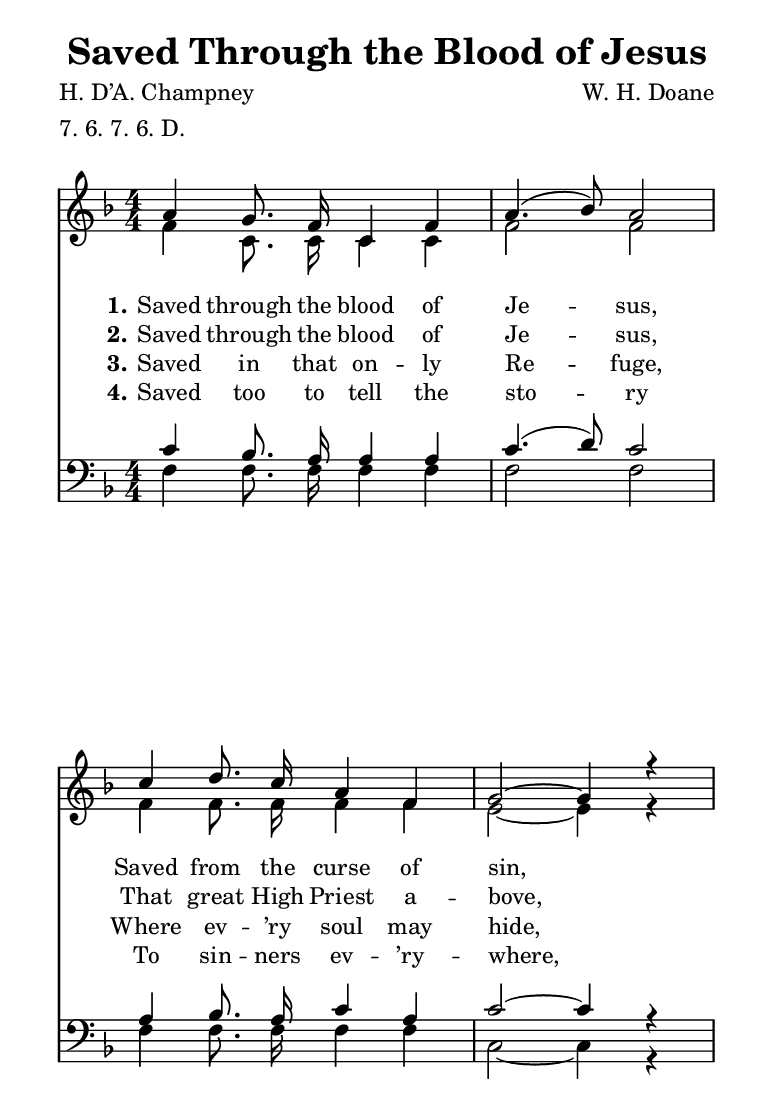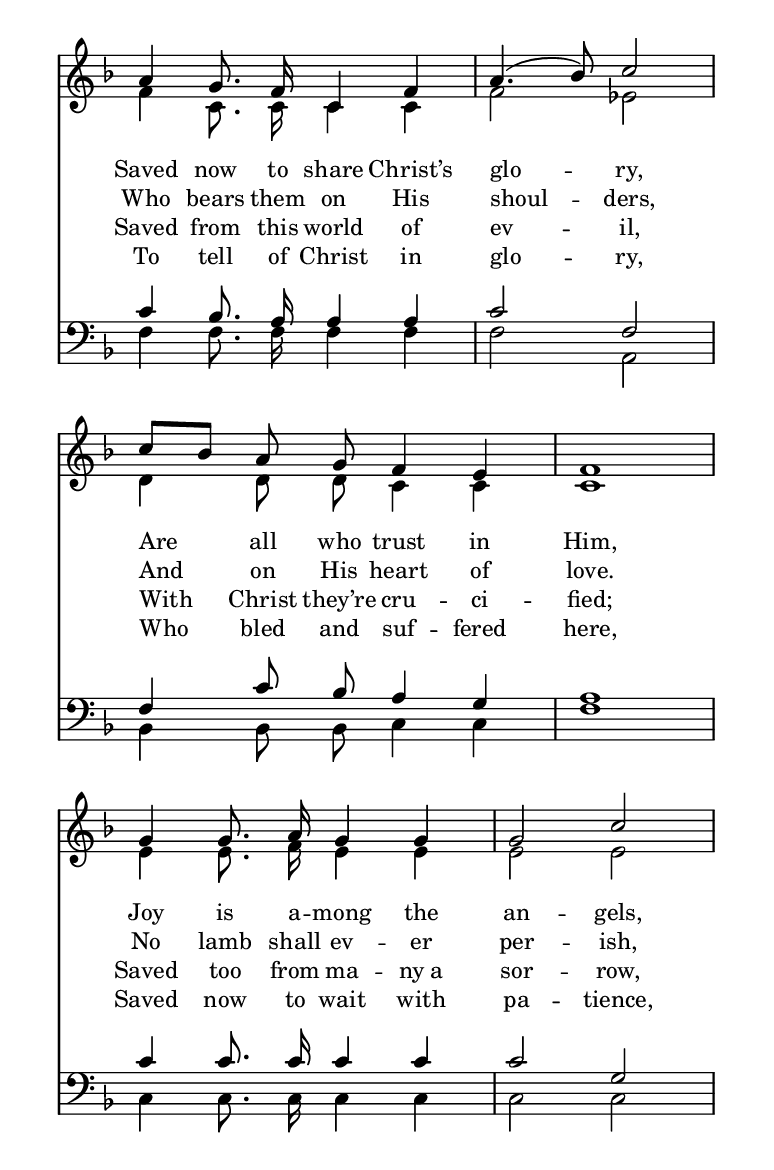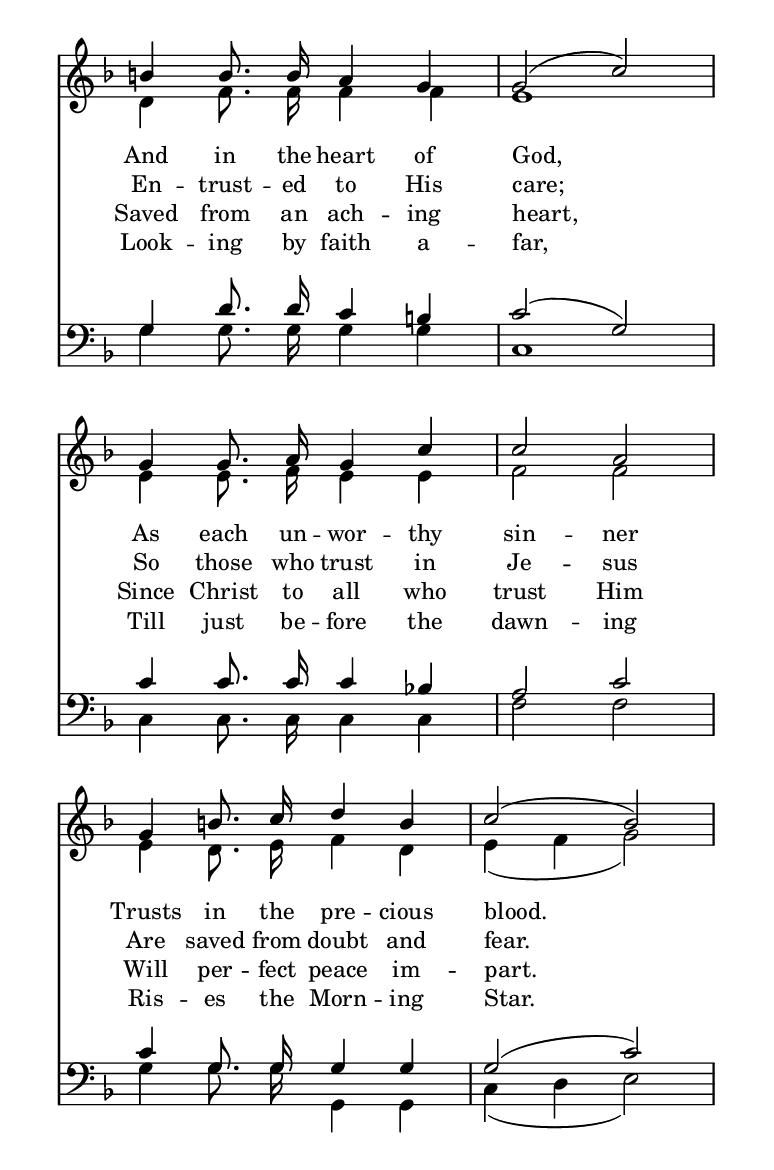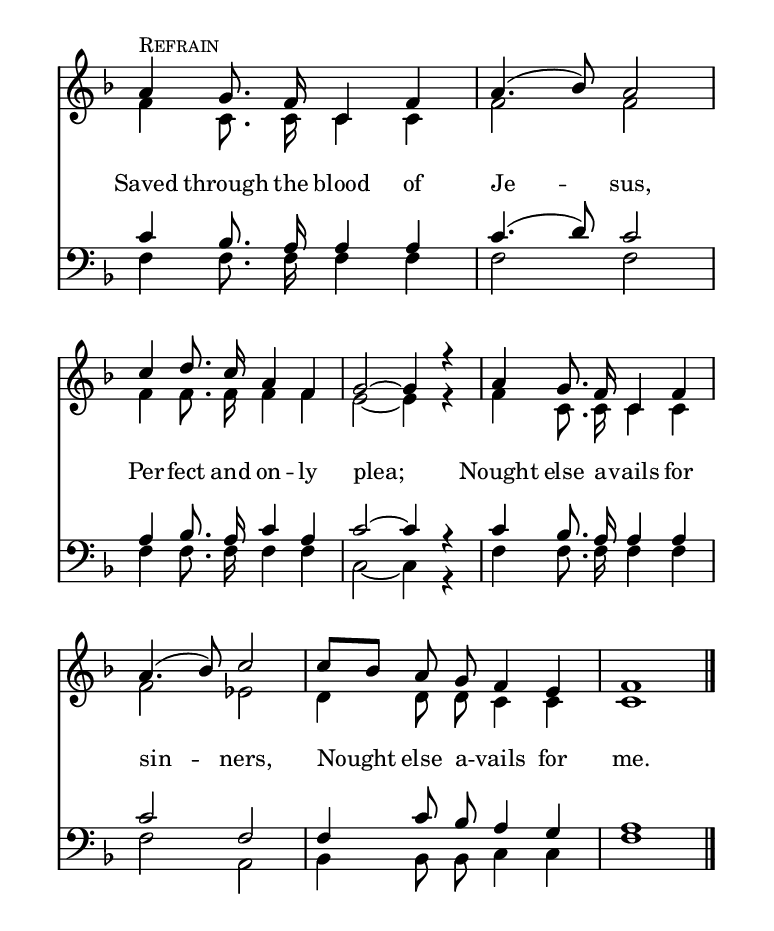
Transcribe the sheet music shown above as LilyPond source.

\include "common/global.ily"
\paper {
  \include "common/paper.ily"
  ragged-last-bottom = ##t
  systems-per-page = #(cond (is-eogsized 4) (#t #f))
  system-count = #(cond (is-eogsized 5) (#t #f))
}

\header{
  hymnnumber = "114"
  title = "Saved Through the Blood of Jesus"
  tunename = "Heart’s Refuge"
  meter = "7. 6. 7. 6. D."
  poet = "H. D’A. Champney"
  composer = "W. H. Doane"
  %copyright = ""
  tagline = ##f
}

% for fermata in MIDI
ta = { \tempo 4=80 }
tb = { \tempo 4=40 }

global = {
  \include "common/overrides.ily"
  \override Staff.TimeSignature.style = #'numbered
  \time 4/4
  \override Score.MetronomeMark.transparent = ##t % hide all fermata changes too
  \ta
  \key f \major
  \autoBeamOff
}

notesSoprano = {
\global
\relative c'' {

  a4 g8. f16 c4 f | a4.( bes8) a2 |
  c4 d8. c16 a4 f | g2 ~ g4 r4 |

  a4 g8. f16 c4 f | a4.( bes8) c2 |
  c8[ bes] a g f4 e | f1 |

  g4 g8. a16 g4 g | g2 c |
  b4 b8. b16 a4 g | g2( c) |

  g4 g8. a16 g4 c | c2 a |
  g4 b8. c16 d4 b | c2( bes) |

  << s^\markup { \small \caps "Refrain" }
  { a4 g8. f16 c4 f | a4.( bes8) a2 | } >>
  c4 d8. c16 a4 f | g2 ~ g4 r4 |

  a4 g8. f16 c4 f | a4.( bes8) c2 |
  c8[ bes] a g f4 e | f1 |

  \bar "|."

}
}

notesAlto = {
\global
\relative e' {

  f4 c8. c16 c4 c | f2 f |
  f4 f8. f16 f4 f | e2 ~ e4 r4 |

  f4 c8. c16 c4 c | f2 ees |
  d4 d8 d c4 c | c1 |

  e4 e8. f16 e4 e | e2 e |
  d4 f8. f16 f4 f | e1 |

  e4 e8. f16 e4 e | f2 f |
  e4 d8. e16 f4 d | e4( f g2) |

  f4 c8. c16 c4 c | f2 f |
  f4 f8. f16 f4 f | e2 ~ e4 r4 |

  f4 c8. c16 c4 c | f2 ees |
  d4 d8 d c4 c | c1 |

}
}

notesTenor = {
\global
\relative a {

  c4 bes8. a16 a4 a | c4.( d8) c2 |
  a4 bes8. a16 c4 a | c2 ~ c4 r4 |

  c4 bes8. a16 a4 a | c2 f, |
  f4 c'8 bes a4 g | a1 |

  c4 c8. c16 c4 c | c2 g |
  g4 d'8. d16 c4 b | c2( g) |

  c4 c8. c16 c4 bes! | a2 c |
  c4 g8. g16 g4 g | g2( c) |

  c4 bes8. a16 a4 a | c4.( d8) c2 |
  a4 bes8. a16 c4 a | c2 ~ c4 r4 |

  c4 bes8. a16 a4 a | c2 f, |
  f4 c'8 bes a4 g | a1 |

}
}

notesBass = {
\global
\relative f {

  f4 f8. f16 f4 f | f2 f |
  f4 f8. f16 f4 f | c2 ~ c4 r4 |

  f4 f8. f16 f4 f | f2 a, |
  bes4 bes8 bes c4 c | f1 |

  c4 c8. c16 c4 c | c2 c |
  g'4 g8. g16 g4 g | c,1 |

  c4 c8. c16 c4 c | f2 f |
  g4 g8. g16 g,4 g | c4( d e2) |

  f4 f8. f16 f4 f | f2 f |
  f4 f8. f16 f4 f | c2 ~ c4 r4 |

  f4 f8. f16 f4 f | f2 a, |
  bes4 bes8 bes c4 c | f1 |

}
}

Refrain = \lyricmode {

Saved through the blood of Je -- sus,
Per -- fect and on -- ly plea;
Nought else a -- vails for sin -- ners,
Nought else a -- vails for me.

}

wordsA = \lyricmode {
\set stanza = "1."

Saved through the blood of Je -- sus,
Saved from the curse of sin,
Saved now to share Christ’s glo -- ry,
Are all who trust in Him,
Joy is a -- mong the an -- gels,
And in the heart of God,
As each un -- wor -- thy sin -- ner
Trusts in the pre -- cious blood.

}

wordsB = \lyricmode {
\set stanza = "2."

Saved through the blood of Je -- sus,
That great High Priest a -- bove,
Who bears them on His shoul -- ders,
And on His heart of love.
No lamb shall ev -- er per -- ish,
En -- trust -- ed to His care;
So those who trust in Je -- sus
Are saved from doubt and fear.

\Refrain

}

wordsC = \lyricmode {
\set stanza = "3."

Saved in that on -- ly Re -- fuge,
Where ev -- ’ry soul may hide,
Saved from this world of ev -- il,
With Christ they’re cru -- ci -- fied;
Saved too from ma -- ny_a sor -- row,
Saved from an ach -- ing heart,
Since Christ to all who trust Him
Will per -- fect peace im -- part.

}

wordsD = \lyricmode {
\set stanza = "4."

Saved too to tell the sto -- ry
To sin -- ners ev -- ’ry -- where,
To tell of Christ in glo -- ry,
Who bled and suf -- fered here,
Saved now to wait with pa -- tience,
Look -- ing by faith a -- far,
Till just be -- fore the dawn -- ing
Ris -- es the Morn -- ing Star.

}

\score {
  \context ChoirStaff <<
    \context Staff = upper <<
      \set ChoirStaff.systemStartDelimiter = #'SystemStartBar
      \context Voice  = sopranos { \voiceOne << \notesSoprano >> }
      \context Voice  = altos { \voiceTwo << \notesAlto >> }
      \context Lyrics = one   \lyricsto sopranos \wordsA
      \context Lyrics = two   \lyricsto sopranos \wordsB
      \context Lyrics = three \lyricsto sopranos \wordsC
      \context Lyrics = four  \lyricsto sopranos \wordsD
    >>
    \context Staff = men <<
      \clef bass
      \context Voice  = tenors { \voiceOne << \notesTenor >> }
      \context Voice  = basses { \voiceTwo << \notesBass >> }
    >>
  >>
  \layout {
    \include "common/layout.ily"
  }
  \midi{
    \include "common/midi.ily"
  }
}

\version "2.19.49"  % necessary for upgrading to future LilyPond versions.

% vi:set et ts=2 sw=2 ai nocindent syntax=lilypond:
